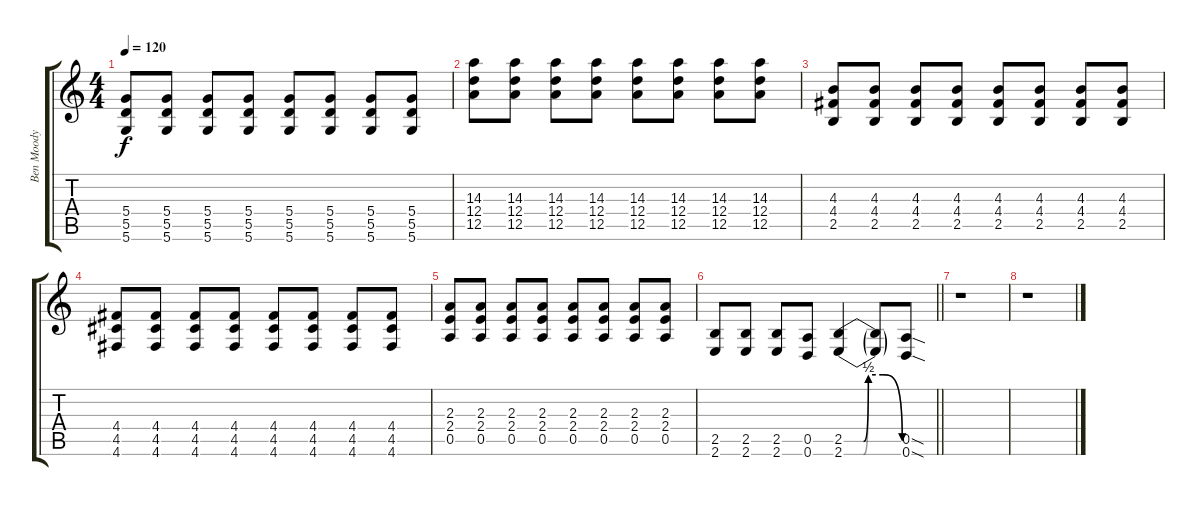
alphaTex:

\track ("Ben Moody" "Ben Moody") {instrument distortionguitar}
\staff {score tabs}
\tuning (E4 B3 G3 D3 A2 D2) {hide}
\ts (4 4)
\tempo 120
\clef g2
\ks c
(5.4 5.5 5.6).8{dy f} (5.4 5.5 5.6).8 (5.4 5.5 5.6).8 (5.4 5.5 5.6).8 (5.4 5.5 5.6).8 (5.4 5.5 5.6).8 (5.4 5.5 5.6).8 (5.4 5.5 5.6).8 |
(14.3 12.4 12.5).8 (14.3 12.4 12.5).8 (14.3 12.4 12.5).8 (14.3 12.4 12.5).8 (14.3 12.4 12.5).8 (14.3 12.4 12.5).8 (14.3 12.4 12.5).8 (14.3 12.4 12.5).8 |
(4.3 4.4 2.5).8 (4.3 4.4 2.5).8 (4.3 4.4 2.5).8 (4.3 4.4 2.5).8 (4.3 4.4 2.5).8 (4.3 4.4 2.5).8 (4.3 4.4 2.5).8 (4.3 4.4 2.5).8 |
(4.4 4.5 4.6).8 (4.4 4.5 4.6).8 (4.4 4.5 4.6).8 (4.4 4.5 4.6).8 (4.4 4.5 4.6).8 (4.4 4.5 4.6).8 (4.4 4.5 4.6).8 (4.4 4.5 4.6).8 |
(2.3 2.4 0.5).8 (2.3 2.4 0.5).8 (2.3 2.4 0.5).8 (2.3 2.4 0.5).8 (2.3 2.4 0.5).8 (2.3 2.4 0.5).8 (2.3 2.4 0.5).8 (2.3 2.4 0.5).8 |
\barLineRight lightlight
(2.5 2.6).8 (2.5 2.6).8 (2.5 2.6).8 (0.5 0.6).8 (2.5{be (custom 0 0 20 0 25 2 40 2 60 0)} 2.6{be (custom 0 0 20 0 25 2 40 2 60 0)}).4 (2.5{t} 2.6{t}).8 (0.5{sod} 0.6{sod}).8 |
r.1 |
r.1
